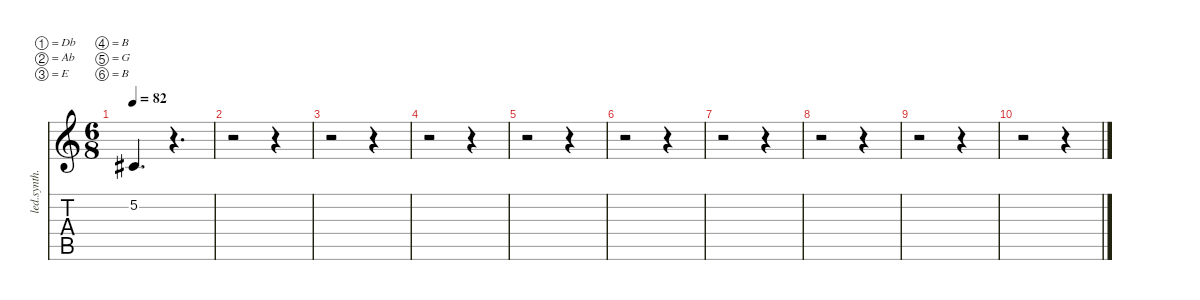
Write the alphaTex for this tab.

\defaultSystemsLayout 4
\hideDynamics
\bracketExtendMode nobrackets
\otherSystemsTrackNameOrientation horizontal
\track ("Lead Voice" "led.synth.") {instrument lead2sawtooth}
\staff {score tabs}
\tuning (Db4 Ab3 E3 B2 G2 B1)
\ts (6 8)
\tempo 82
\clef g2
\ks c
5.2{t acc #}.4{d dy f beam Up} r.4{d beam Up} |
r.2{beam Down} r.4{beam Down} |
r.2{beam Down} r.4{beam Down} |
r.2{beam Down} r.4{beam Down} |
r.2{beam Down} r.4{beam Down} |
r.2{beam Down} r.4{beam Down} |
r.2{beam Down} r.4{beam Down} |
r.2{beam Down} r.4{beam Down} |
r.2{beam Down} r.4{beam Down} |
r.2{beam Down} r.4{beam Down}
